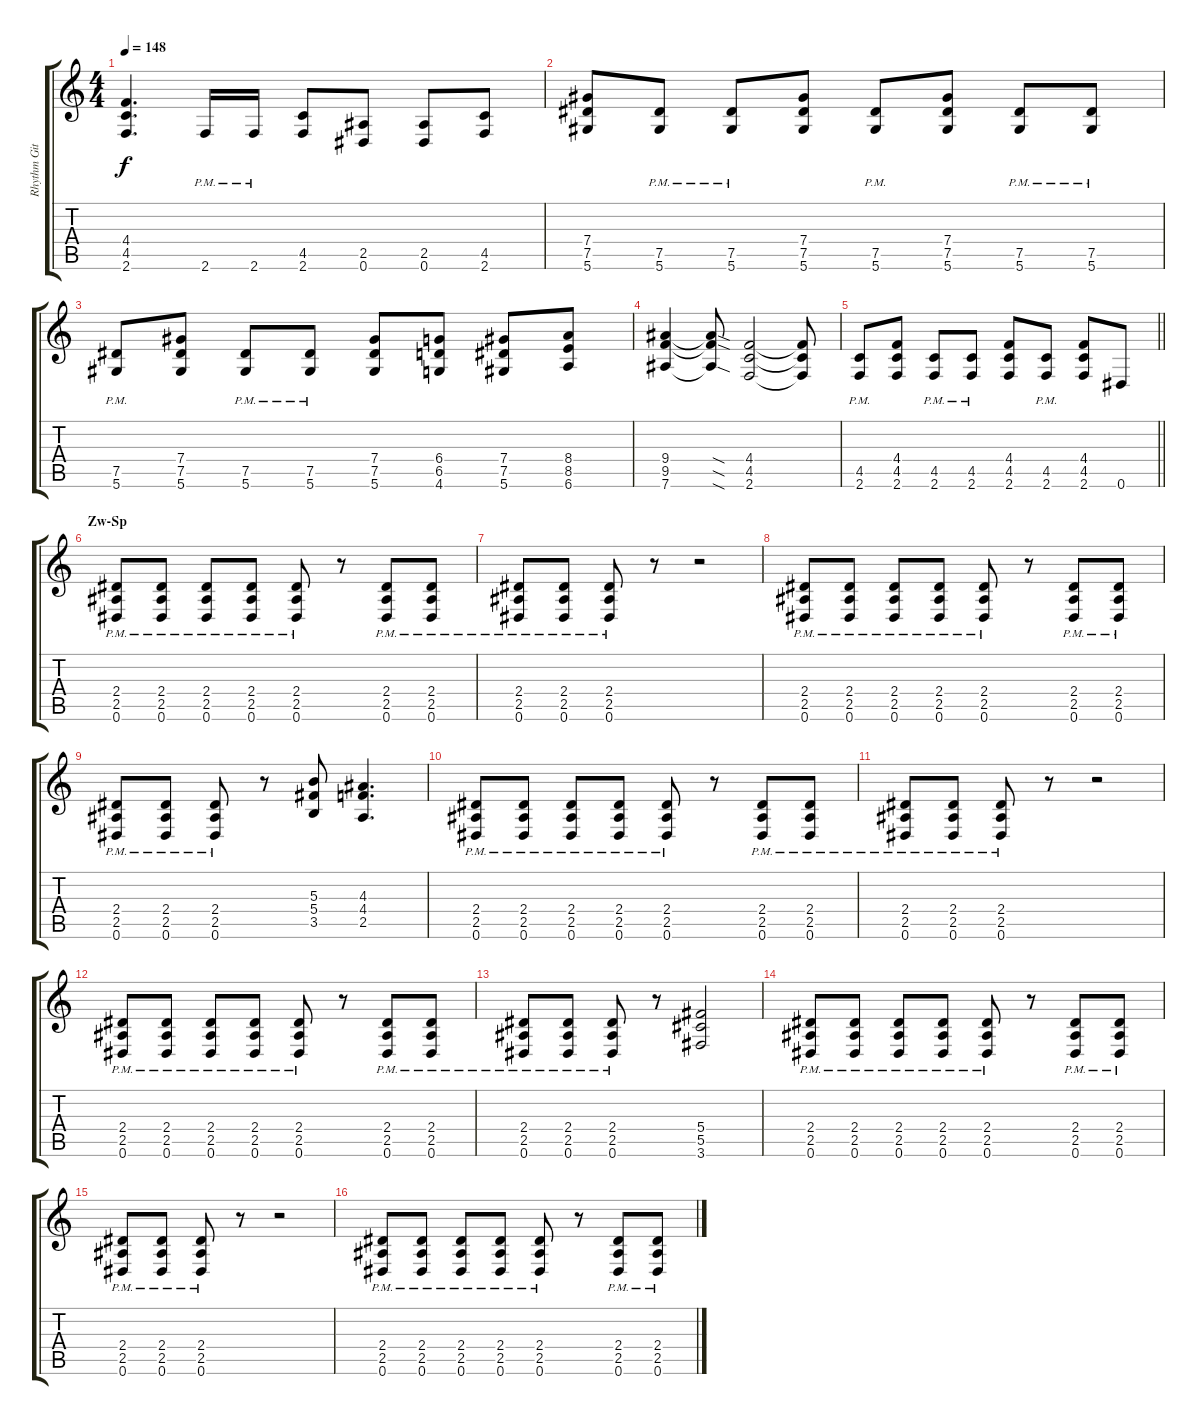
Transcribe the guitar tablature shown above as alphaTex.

\track ("Rhythm Git" "Rhythm Git") {instrument distortionguitar}
\staff {score tabs}
\tuning (Eb4 Bb3 Gb3 Db3 Ab2 Eb2) {hide}
\ts (4 4)
\tempo 148
\clef g2
\ks c
(4.4{t} 4.5{t} 2.6{t}).4{d dy f} 2.6{pm}.16 2.6{pm}.16 (4.5 2.6).8 (2.5 0.6).8 (2.5 0.6).8 (4.5 2.6).8 |
(7.4 7.5 5.6).8 (7.5{pm} 5.6{pm}).8 (7.5{pm} 5.6{pm}).8 (7.4 7.5 5.6).8 (7.5{pm} 5.6{pm}).8 (7.4 7.5 5.6).8 (7.5{pm} 5.6{pm}).8 (7.5{pm} 5.6{pm}).8 |
(7.5{pm} 5.6{pm}).8 (7.4 7.5 5.6).8 (7.5{pm} 5.6{pm}).8 (7.5{pm} 5.6{pm}).8 (7.4 7.5 5.6).8 (6.4 6.5 4.6).8 (7.4 7.5 5.6).8 (8.4 8.5 6.6).8 |
(9.4 9.5 7.6).4 (9.4{sod t} 9.5{sod t} 7.6{sod t}).8 (4.4 4.5 2.6).2 (4.4{t} 4.5{t} 2.6{t}).8 |
\barLineRight lightlight
(4.5{pm} 2.6{pm}).8 (4.4 4.5 2.6).8 (4.5{pm} 2.6{pm}).8 (4.5{pm} 2.6{pm}).8 (4.4 4.5 2.6).8 (4.5{pm} 2.6{pm}).8 (4.4 4.5 2.6).8 0.6.8 |
\section ("" "Zw-Sp")
(2.4{pm} 2.5{pm} 0.6{pm}).8 (2.4{pm} 2.5{pm} 0.6{pm}).8 (2.4{pm} 2.5{pm} 0.6{pm}).8 (2.4{pm} 2.5{pm} 0.6{pm}).8 (2.4{pm} 2.5{pm} 0.6{pm}).8 r.8 (2.4{pm} 2.5{pm} 0.6{pm}).8 (2.4{pm} 2.5{pm} 0.6{pm}).8 |
(2.4{pm} 2.5{pm} 0.6{pm}).8 (2.4{pm} 2.5{pm} 0.6{pm}).8 (2.4{pm} 2.5{pm} 0.6{pm}).8 r.8 r.2 |
(2.4{pm} 2.5{pm} 0.6{pm}).8 (2.4{pm} 2.5{pm} 0.6{pm}).8 (2.4{pm} 2.5{pm} 0.6{pm}).8 (2.4{pm} 2.5{pm} 0.6{pm}).8 (2.4{pm} 2.5{pm} 0.6{pm}).8 r.8 (2.4{pm} 2.5{pm} 0.6{pm}).8 (2.4{pm} 2.5{pm} 0.6{pm}).8 |
(2.4{pm} 2.5{pm} 0.6{pm}).8 (2.4{pm} 2.5{pm} 0.6{pm}).8 (2.4{pm} 2.5{pm} 0.6{pm}).8 r.8 (5.3 5.4 3.5).8 (4.3 4.4 2.5).4{d} |
(2.4{pm} 2.5{pm} 0.6{pm}).8 (2.4{pm} 2.5{pm} 0.6{pm}).8 (2.4{pm} 2.5{pm} 0.6{pm}).8 (2.4{pm} 2.5{pm} 0.6{pm}).8 (2.4{pm} 2.5{pm} 0.6{pm}).8 r.8 (2.4{pm} 2.5{pm} 0.6{pm}).8 (2.4{pm} 2.5{pm} 0.6{pm}).8 |
(2.4{pm} 2.5{pm} 0.6{pm}).8 (2.4{pm} 2.5{pm} 0.6{pm}).8 (2.4{pm} 2.5{pm} 0.6{pm}).8 r.8 r.2 |
(2.4{pm} 2.5{pm} 0.6{pm}).8 (2.4{pm} 2.5{pm} 0.6{pm}).8 (2.4{pm} 2.5{pm} 0.6{pm}).8 (2.4{pm} 2.5{pm} 0.6{pm}).8 (2.4{pm} 2.5{pm} 0.6{pm}).8 r.8 (2.4{pm} 2.5{pm} 0.6{pm}).8 (2.4{pm} 2.5{pm} 0.6{pm}).8 |
(2.4{pm} 2.5{pm} 0.6{pm}).8 (2.4{pm} 2.5{pm} 0.6{pm}).8 (2.4{pm} 2.5{pm} 0.6{pm}).8 r.8 (5.4 5.5 3.6).2 |
(2.4{pm} 2.5{pm} 0.6{pm}).8 (2.4{pm} 2.5{pm} 0.6{pm}).8 (2.4{pm} 2.5{pm} 0.6{pm}).8 (2.4{pm} 2.5{pm} 0.6{pm}).8 (2.4{pm} 2.5{pm} 0.6{pm}).8 r.8 (2.4{pm} 2.5{pm} 0.6{pm}).8 (2.4{pm} 2.5{pm} 0.6{pm}).8 |
(2.4{pm} 2.5{pm} 0.6{pm}).8 (2.4{pm} 2.5{pm} 0.6{pm}).8 (2.4{pm} 2.5{pm} 0.6{pm}).8 r.8 r.2 |
(2.4{pm} 2.5{pm} 0.6{pm}).8 (2.4{pm} 2.5{pm} 0.6{pm}).8 (2.4{pm} 2.5{pm} 0.6{pm}).8 (2.4{pm} 2.5{pm} 0.6{pm}).8 (2.4{pm} 2.5{pm} 0.6{pm}).8 r.8 (2.4{pm} 2.5{pm} 0.6{pm}).8 (2.4{pm} 2.5{pm} 0.6{pm}).8
